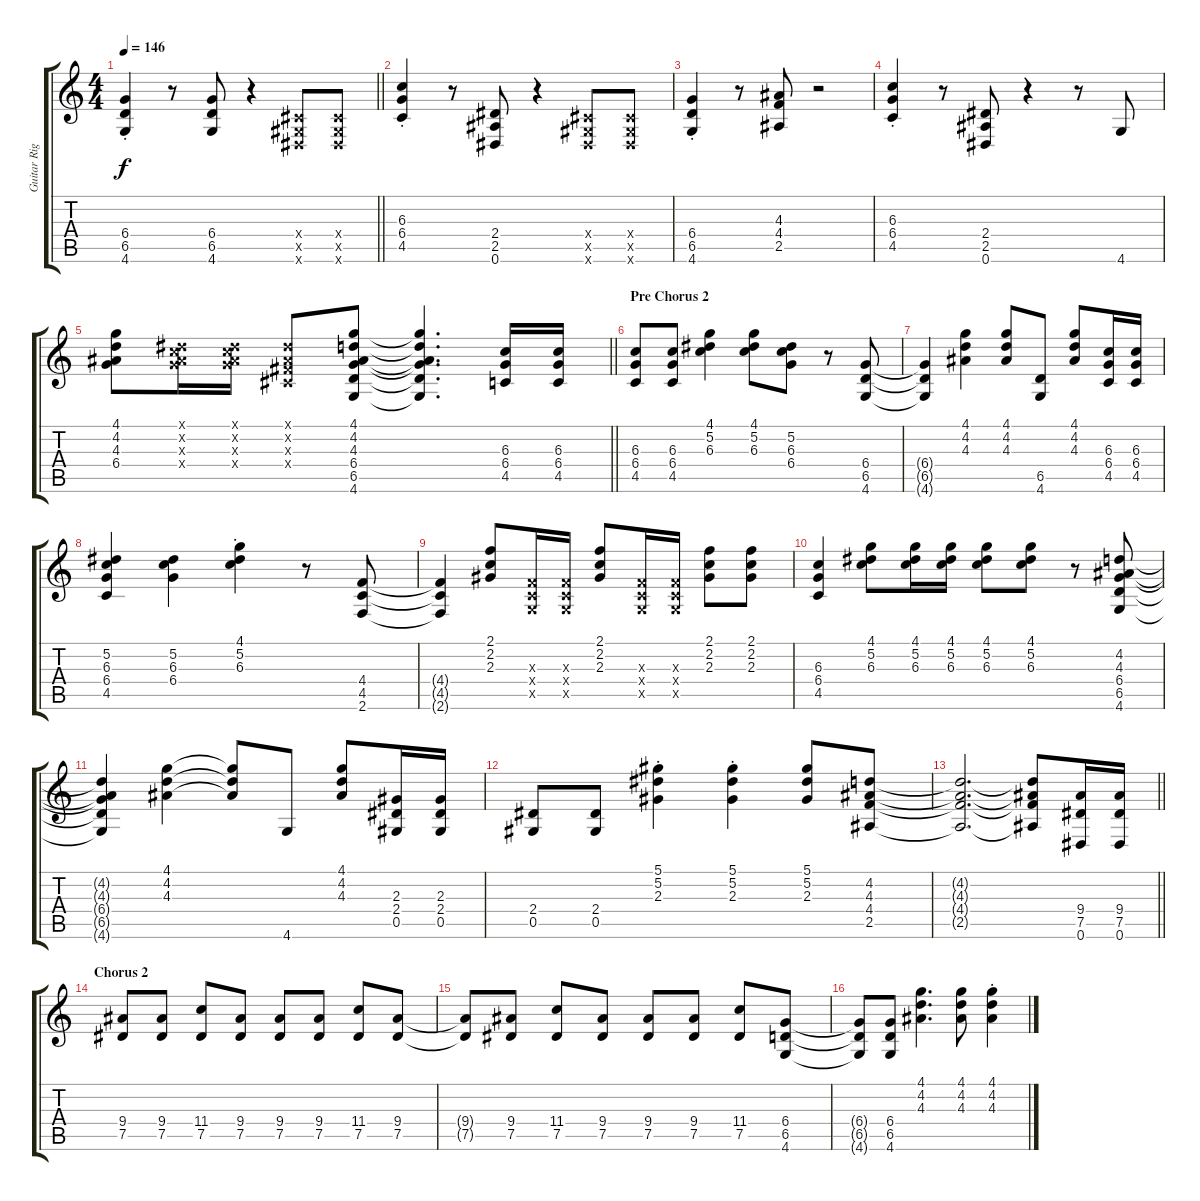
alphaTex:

\track ("Guitar Right" "Guitar Rig") {instrument overdrivenguitar}
\staff {score tabs}
\tuning (Eb4 Bb3 Gb3 Db3 Ab2 Eb2) {hide}
\ts (4 4)
\tempo 146
\clef g2
\barLineRight lightlight
\ks c
(6.4{st} 6.5{st} 4.6{st}).4{dy f} r.8 (6.4 6.5 4.6).8 r.4 (0.4{x} 0.5{x} 0.6{x}).8 (0.4{x} 0.5{x} 0.6{x}).8 |
(6.3{st} 6.4{st} 4.5{st}).4 r.8 (2.4 2.5 0.6).8 r.4 (0.4{x} 0.5{x} 0.6{x}).8 (0.4{x} 0.5{x} 0.6{x}).8 |
(6.4{st} 6.5{st} 4.6{st}).4 r.8 (4.3 4.4 2.5).8 r.2 |
(6.3{st} 6.4{st} 4.5{st}).4 r.8 (2.4 2.5 0.6).8 r.4 r.8 4.6.8 |
\barLineRight lightlight
(4.1 4.2 4.3 6.4).8 (0.1{x} 0.2{x} 6.3{x} 6.4{x}).16 (0.1{x} 0.2{x} 6.3{x} 6.4{x}).16 (0.1{x} 0.2{x} 0.3{x} 0.4{x}).8 (4.1 4.2 4.3 6.4 6.5 4.6).8 (4.1{t} 4.2{t} 4.3{t} 6.4{t} 6.5{t} 4.6{t}).4{d} (6.3 6.4 4.5).16 (6.3 6.4 4.5).16 |
\section ("" "Pre Chorus 2")
(6.3 6.4 4.5).8 (6.3 6.4 4.5).8 (4.1 5.2 6.3).4 (4.1 5.2 6.3).8 (5.2 6.3 6.4).8 r.8 (6.4 6.5 4.6).8 |
(6.4{t} 6.5{t} 4.6{t}).4 (4.1 4.2 4.3).4 (4.1 4.2 4.3).8 (6.5 4.6).8 (4.1 4.2 4.3).8 (6.3 6.4 4.5).16 (6.3 6.4 4.5).16 |
(5.2 6.3 6.4 4.5).4 (5.2 6.3 6.4).4 (4.1{st} 5.2{st} 6.3{st}).4 r.8 (4.4 4.5 2.6).8 |
(4.4{t} 4.5{t} 2.6{t}).4 (2.1 2.2 2.3).8 (-1.3{x} -1.4{x} -1.5{x}).16 (-1.3{x} -1.4{x} -1.5{x}).16 (2.1 2.2 2.3).8 (-1.3{x} -1.4{x} -1.5{x}).16 (-1.3{x} -1.4{x} -1.5{x}).16 (2.1 2.2 2.3).8 (2.1 2.2 2.3).8 |
(6.3 6.4 4.5).4 (4.1 5.2 6.3).8 (4.1 5.2 6.3).16 (4.1 5.2 6.3).16 (4.1 5.2 6.3).8 (4.1 5.2 6.3).8 r.8 (4.2 4.3 6.4 6.5 4.6).8 |
(4.2{t} 4.3{t} 6.4{t} 6.5{t} 4.6{t}).4 (4.1 4.2 4.3).4 (4.1{t} 4.2{t} 4.3{t}).8 4.6.8 (4.1 4.2 4.3).8 (2.3 2.4 0.5).16 (2.3 2.4 0.5).16 |
(2.4 0.5).8 (2.4 0.5).8 (5.1{st} 5.2{st} 2.3{st}).4 (5.1{st} 5.2{st} 2.3{st}).4 (5.1 5.2 2.3).8 (4.2 4.3 4.4 2.5).8 |
\barLineRight lightlight
(4.2{t} 4.3{t} 4.4{t} 2.5{t}).2{d} (4.2{t} 4.3{t} 4.4{t} 2.5{t}).8 (9.4 7.5 0.6).16 (9.4 7.5 0.6).16 |
\section ("" "Chorus 2")
(9.4 7.5).8 (9.4 7.5).8 (11.4 7.5).8 (9.4 7.5).8 (9.4 7.5).8 (9.4 7.5).8 (11.4 7.5).8 (9.4 7.5).8 |
(9.4{t} 7.5{t}).8 (9.4 7.5).8 (11.4 7.5).8 (9.4 7.5).8 (9.4 7.5).8 (9.4 7.5).8 (11.4 7.5).8 (6.4 6.5 4.6).8 |
(6.4{t} 6.5{t} 4.6{t}).8 (6.4 6.5 4.6).8 (4.1 4.2 4.3).4{d} (4.1 4.2 4.3).8 (4.1{st} 4.2{st} 4.3{st}).4
